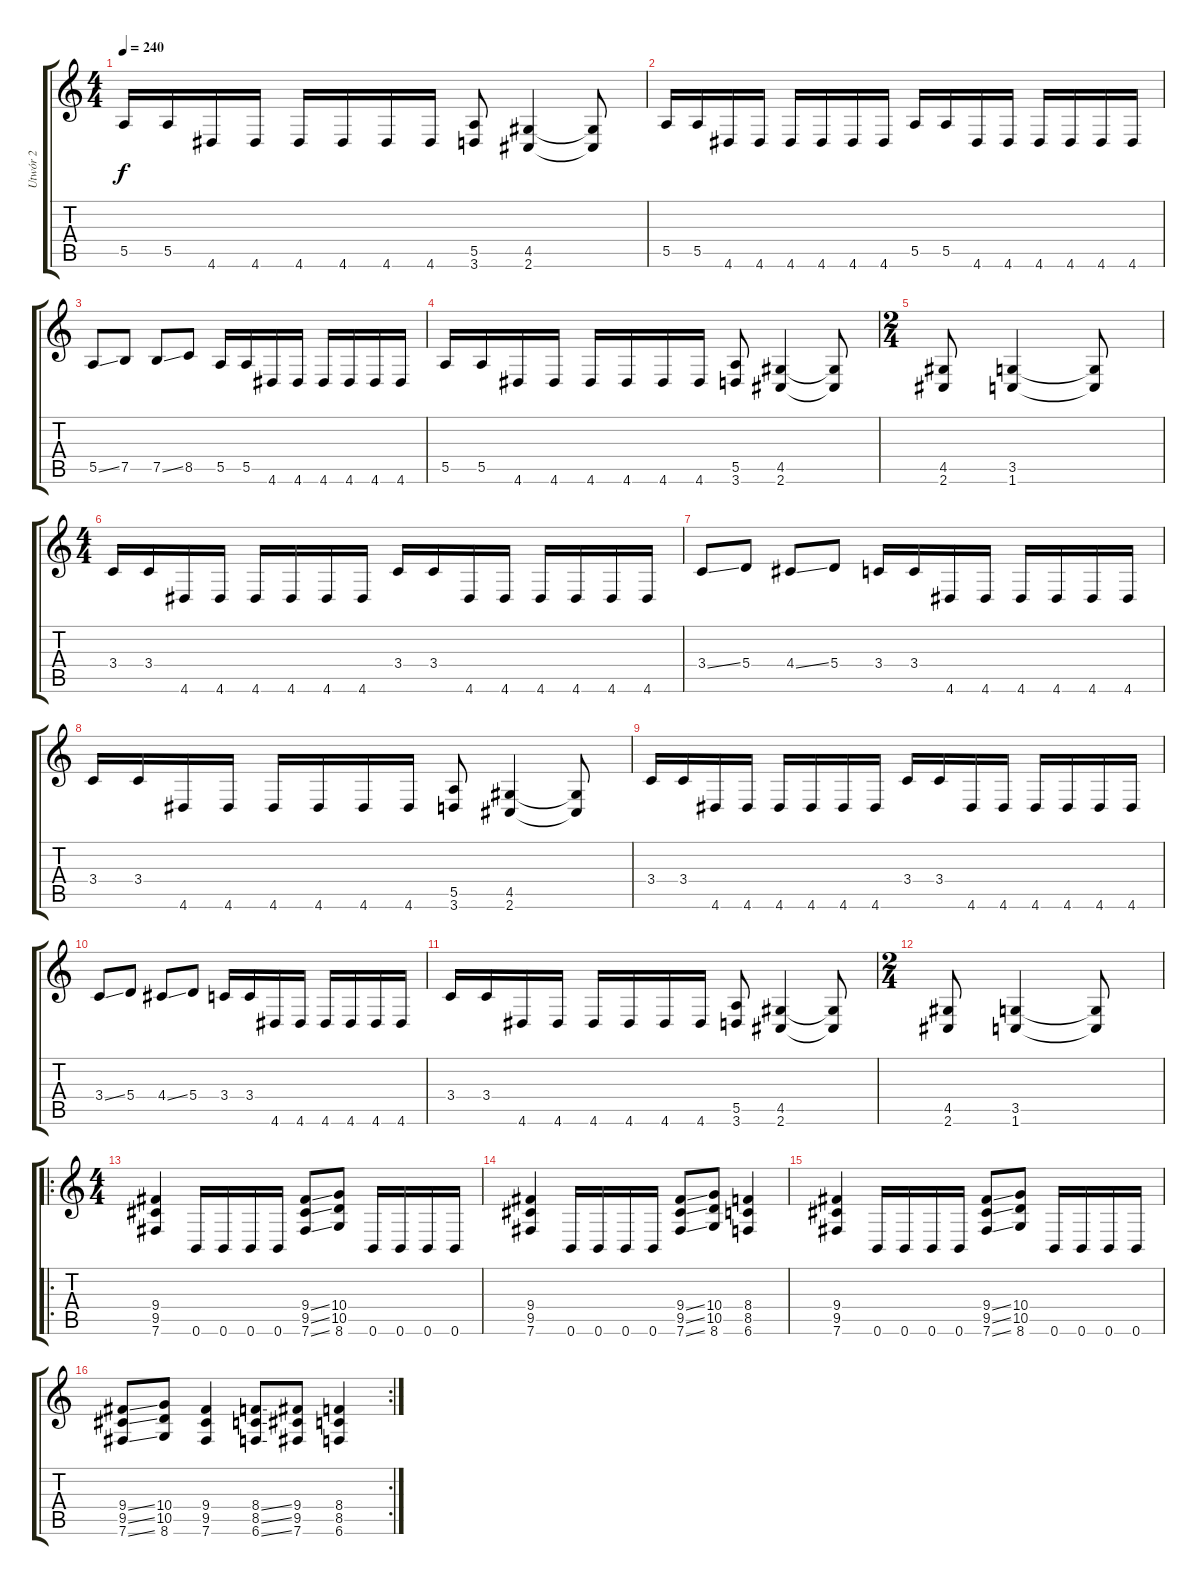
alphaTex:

\track ("Utwór 2" "Utwór 2") {instrument distortionguitar}
\staff {score tabs}
\tuning (B3 Gb3 D3 A2 E2 B1) {hide}
\ts (4 4)
\tempo 240
\clef g2
\ks c
5.5.16{dy f} 5.5.16 4.6.16 4.6.16 4.6.16 4.6.16 4.6.16 4.6.16 (5.5 3.6).8 (4.5 2.6).4 (4.5{t} 2.6{t}).8 |
5.5.16 5.5.16 4.6.16 4.6.16 4.6.16 4.6.16 4.6.16 4.6.16 5.5.16 5.5.16 4.6.16 4.6.16 4.6.16 4.6.16 4.6.16 4.6.16 |
5.5{ss}.8 7.5.8 7.5{ss}.8 8.5.8 5.5.16 5.5.16 4.6.16 4.6.16 4.6.16 4.6.16 4.6.16 4.6.16 |
5.5.16 5.5.16 4.6.16 4.6.16 4.6.16 4.6.16 4.6.16 4.6.16 (5.5 3.6).8 (4.5 2.6).4 (4.5{t} 2.6{t}).8 |
\ts (2 4)
(4.5 2.6).8 (3.5 1.6).4 (3.5{t} 1.6{t}).8 |
\ts (4 4)
3.4.16 3.4.16 4.6.16 4.6.16 4.6.16 4.6.16 4.6.16 4.6.16 3.4.16 3.4.16 4.6.16 4.6.16 4.6.16 4.6.16 4.6.16 4.6.16 |
3.4{ss}.8 5.4.8 4.4{ss}.8 5.4.8 3.4.16 3.4.16 4.6.16 4.6.16 4.6.16 4.6.16 4.6.16 4.6.16 |
3.4.16 3.4.16 4.6.16 4.6.16 4.6.16 4.6.16 4.6.16 4.6.16 (5.5 3.6).8 (4.5 2.6).4 (4.5{t} 2.6{t}).8 |
3.4.16 3.4.16 4.6.16 4.6.16 4.6.16 4.6.16 4.6.16 4.6.16 3.4.16 3.4.16 4.6.16 4.6.16 4.6.16 4.6.16 4.6.16 4.6.16 |
3.4{ss}.8 5.4.8 4.4{ss}.8 5.4.8 3.4.16 3.4.16 4.6.16 4.6.16 4.6.16 4.6.16 4.6.16 4.6.16 |
3.4.16 3.4.16 4.6.16 4.6.16 4.6.16 4.6.16 4.6.16 4.6.16 (5.5 3.6).8 (4.5 2.6).4 (4.5{t} 2.6{t}).8 |
\ts (2 4)
(4.5 2.6).8 (3.5 1.6).4 (3.5{t} 1.6{t}).8 |
\ro
\ts (4 4)
(9.4 9.5 7.6).4 0.6.16 0.6.16 0.6.16 0.6.16 (9.4{ss} 9.5{ss} 7.6{ss}).8 (10.4 10.5 8.6).8 0.6.16 0.6.16 0.6.16 0.6.16 |
(9.4 9.5 7.6).4 0.6.16 0.6.16 0.6.16 0.6.16 (9.4{ss} 9.5{ss} 7.6{ss}).8 (10.4 10.5 8.6).8 (8.4 8.5 6.6).4 |
(9.4 9.5 7.6).4 0.6.16 0.6.16 0.6.16 0.6.16 (9.4{ss} 9.5{ss} 7.6{ss}).8 (10.4 10.5 8.6).8 0.6.16 0.6.16 0.6.16 0.6.16 |
\rc 2
(9.4{ss} 9.5{ss} 7.6{ss}).8 (10.4 10.5 8.6).8 (9.4 9.5 7.6).4 (8.4{ss} 8.5{ss} 6.6{ss}).8 (9.4 9.5 7.6).8 (8.4 8.5 6.6).4
